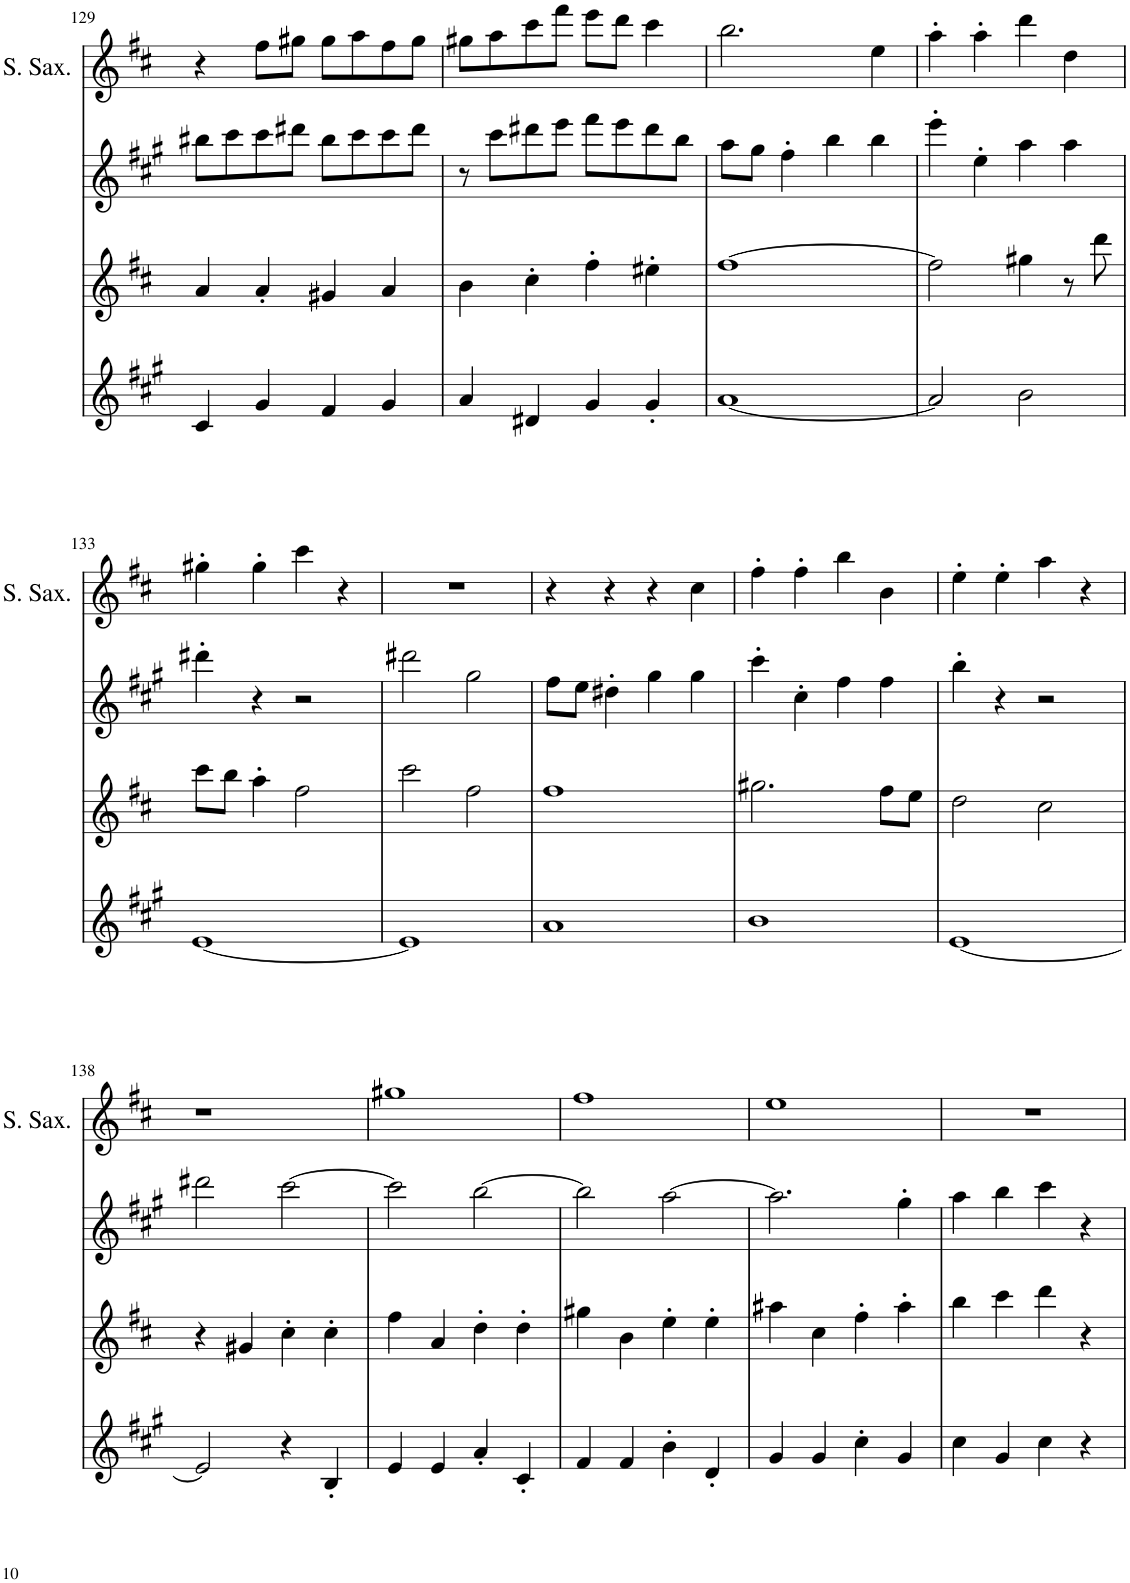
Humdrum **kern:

**kern	**kern	**kern	**kern
*part4	*part3	*part2	*part1
*staff4	*staff3	*staff2	*staff1
*I"Baritone Saxophone	*I"Tenor Saxophone	*I"Alto Saxophone	*I"Soprano Saxophone
*	*	*	*I'S. Sax.
!!LO:PB:g=z
*clefG2	*clefG2	*clefG2	*clefG2
*Trd12c21	*Trd8c14	*Trd5c9	*Trd1c2
*k[f#c#g#]	*k[f#c#]	*k[f#c#g#]	*k[f#c#]
*M4/4	*M4/4	*M4/4	*M4/4
=129	=129	=129	=129
4c#/	4a/	8bb#X\L	4r
.	.	8ccc#\	.
4g#/	4a'/	8ccc#\	8ff#\L
.	.	8ddd#X\J	8gg#X\J
4f#/	4g#X/	8bb#\L	8gg#\L
.	.	8ccc#\	8aa\
4g#/	4a/	8ccc#\	8ff#\
.	.	8ddd#\J	8gg#\J
=130	=130	=130	=130
4a/	4b\	8r	8gg#X\L
.	.	8ccc#\L	8aa\
4d#X/	4cc#'\	8ddd#X\	8ccc#\
.	.	8eee\J	8fff#\J
4g#/	4ff#'\	8fff#\L	8eee\L
.	.	8eee\	8ddd\J
4g#'/	4ee#X'\	8ddd#\	4ccc#\
.	.	8bb\J	.
=131	=131	=131	=131
[1a	[1ff#	8aa\L	2.bb\
.	.	8gg#\J	.
.	.	4ff#'\	.
.	.	4bb\	.
.	.	4bb\	4ee\
=132	=132	=132	=132
2a/]	2ff#\]	4eee'\	4aa'\
.	.	4ee'\	4aa'\
2b\	4gg#X\	4aa\	4ddd\
.	8r	4aa\	4dd\
.	8ddd\	.	.
!!LO:LB:g=z
=133	=133	=133	=133
[1e	8ccc#\L	4ddd#X'\	4gg#X'\
.	8bb\J	.	.
.	4aa'\	4r	4gg#'\
.	2ff#\	2r	4ccc#\
.	.	.	4r
=134	=134	=134	=134
1e]	2ccc#\	2ddd#X\	1r
.	2ff#\	2gg#\	.
=135	=135	=135	=135
1a	1ff#	8ff#\L	4r
.	.	8ee\J	.
.	.	4dd#X'\	4r
.	.	4gg#\	4r
.	.	4gg#\	4cc#\
=136	=136	=136	=136
1b	2.gg#X\	4ccc#'\	4ff#'\
.	.	4cc#'\	4ff#'\
.	.	4ff#\	4bb\
.	8ff#\L	4ff#\	4b\
.	8ee\J	.	.
=137	=137	=137	=137
[1e	2dd\	4bb'\	4ee'\
.	.	4r	4ee'\
.	2cc#\	2r	4aa\
.	.	.	4r
!!LO:LB:g=z
=138	=138	=138	=138
2e/]	4r	2ddd#X\	1r
.	4g#X/	.	.
4r	4cc#'\	[2ccc#\	.
4B'/	4cc#'\	.	.
=139	=139	=139	=139
4e/	4ff#\	2ccc#\]	1gg#X
4e/	4a/	.	.
4a'/	4dd'\	[2bb\	.
4c#'/	4dd'\	.	.
=140	=140	=140	=140
4f#/	4gg#X\	2bb\]	1ff#
4f#/	4b\	.	.
4b'\	4ee'\	[2aa\	.
4d'/	4ee'\	.	.
=141	=141	=141	=141
4g#/	4aa#X\	2.aa\]	1ee
4g#/	4cc#\	.	.
4cc#'\	4ff#'\	.	.
4g#/	4aa#'\	4gg#'\	.
=142	=142	=142	=142
4cc#\	4bb\	4aa\	1r
4g#/	4ccc#\	4bb\	.
4cc#\	4ddd\	4ccc#\	.
4r	4r	4r	.
=	=	=	=
*-	*-	*-	*-
